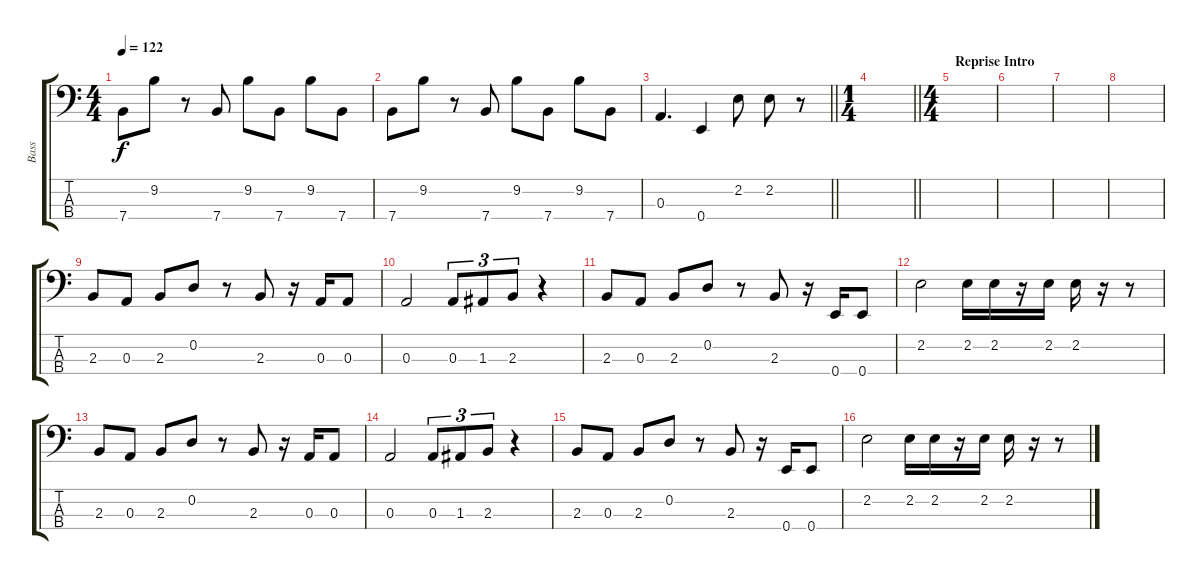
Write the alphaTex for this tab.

\track ("Bass" "Bass") {instrument electricbassfinger}
\staff {score tabs}
\tuning (G2 D2 A1 E1) {hide}
\ts (4 4)
\tempo 122
\clef f4
\ks c
7.4.8{dy f} 9.2.8 r.8 7.4.8 9.2.8 7.4.8 9.2.8 7.4.8 |
7.4.8 9.2.8 r.8 7.4.8 9.2.8 7.4.8 9.2.8 7.4.8 |
\barLineRight lightlight
0.3.4{d} 0.4.4 2.2.8 2.2.8 r.8 |
\ts (1 4)
\barLineRight lightlight
|
\ts (4 4)
\section ("" "Reprise Intro")
|
|
|
|
2.3.8 0.3.8 2.3.8 0.2.8 r.8 2.3.8 r.16 0.3.16 0.3.8 |
0.3.2 0.3.8{tu (3 2)} 1.3.8{tu (3 2)} 2.3.8{tu (3 2)} r.4 |
2.3.8 0.3.8 2.3.8 0.2.8 r.8 2.3.8 r.16 0.4.16 0.4.8 |
2.2.2 2.2.16 2.2.16 r.16 2.2.16 2.2.16 r.16 r.8 |
2.3.8 0.3.8 2.3.8 0.2.8 r.8 2.3.8 r.16 0.3.16 0.3.8 |
0.3.2 0.3.8{tu (3 2)} 1.3.8{tu (3 2)} 2.3.8{tu (3 2)} r.4 |
2.3.8 0.3.8 2.3.8 0.2.8 r.8 2.3.8 r.16 0.4.16 0.4.8 |
2.2.2 2.2.16 2.2.16 r.16 2.2.16 2.2.16 r.16 r.8
